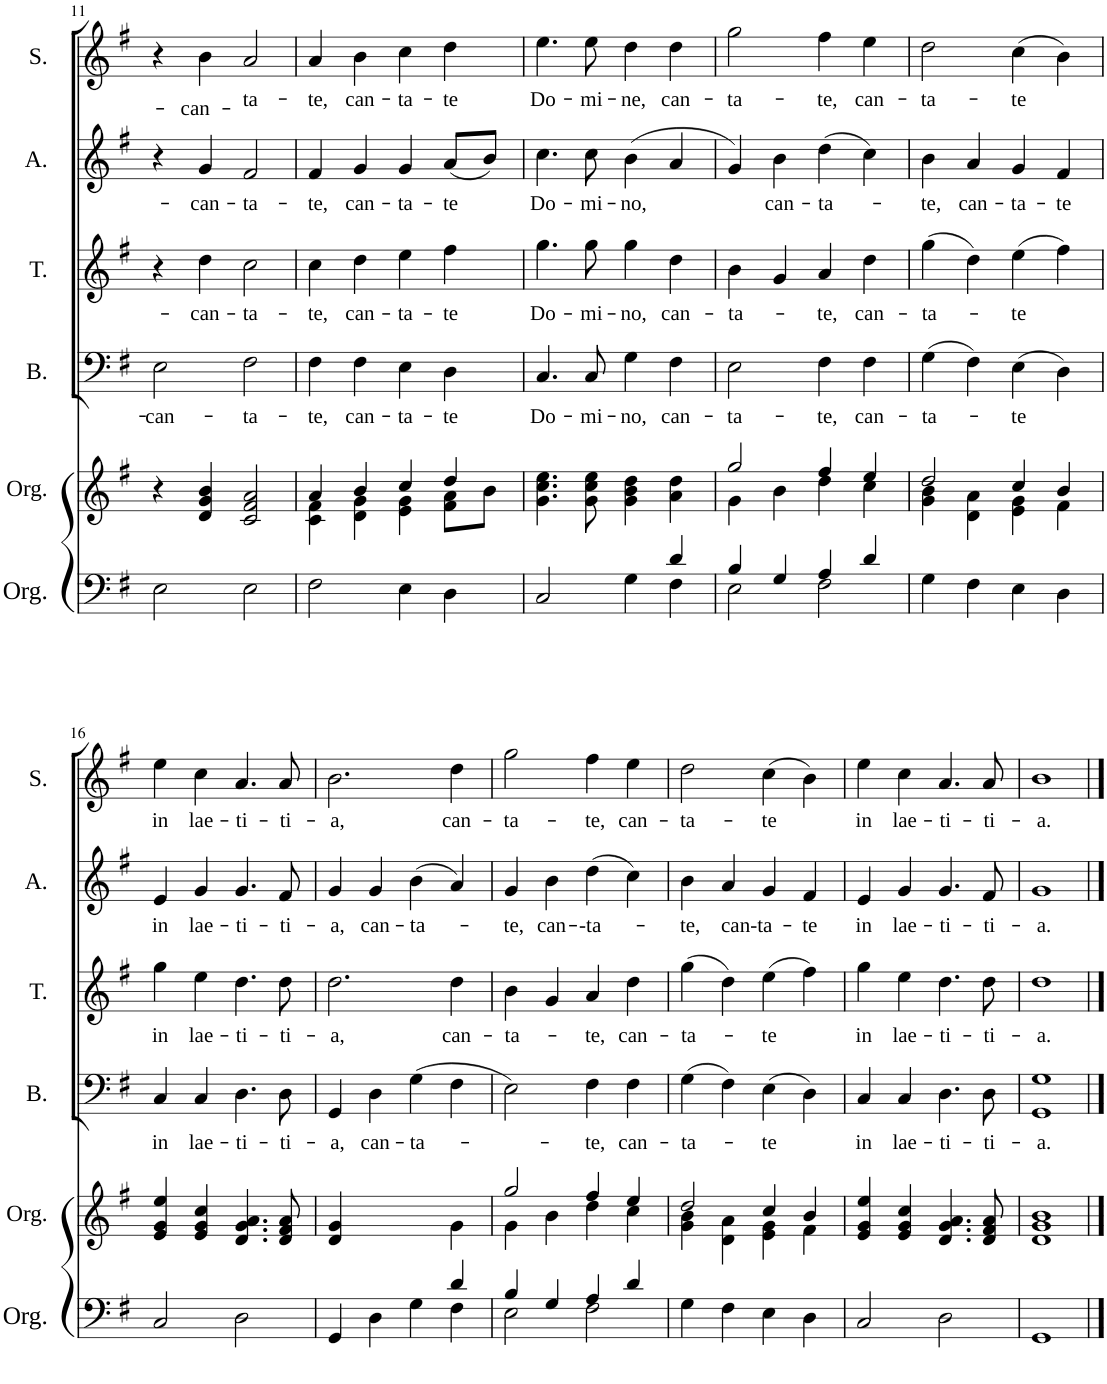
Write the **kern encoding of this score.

**kern	**kern	**kern	**text	**kern	**text	**kern	**text	**kern	**text
*part6	*part5	*part4	*part4	*part3	*part3	*part2	*part2	*part1	*part1
*staff6	*staff5	*staff4	*staff4	*staff3	*staff3	*staff2	*staff2	*staff1	*staff1
*I"Org.	*I"Organo	*I"Basso	*	*I"Tenor	*	*I"Alto	*	*I"Soprano	*
*I'Org.	*I'Org.	*I'B.	*	*I'T.	*	*I'A.	*	*I'S.	*
!!LO:PB:g=z
*clefF4	*clefG2	*clefF4	*	*clefG2	*	*clefG2	*	*clefG2	*
*k[f#]	*k[f#]	*k[f#]	*	*k[f#]	*	*k[f#]	*	*k[f#]	*
*M4/4	*M4/4	*M4/4	*	*M4/4	*	*M4/4	*	*M4/4	*
*met(c)	*met(c)	*met(c)	*	*met(c)	*	*met(c)	*	*met(c)	*
=11	=11	=11	=11	=11	=11	=11	=11	=11	=11
!	!	!	!LO:LY:b	!	!	!	!	!	!
2E\	4r	2E\	-can-	4r	.	4r	.	4r	.
!	!	!	!	!	!LO:LY:b	!	!LO:LY:b	!	!LO:LY:b
.	4d/ 4g/ 4b/	.	.	4dd\	-can-	4g/	-can-	4b\	-can-
!	!	!	!LO:LY:b	!	!LO:LY:b	!	!LO:LY:b	!	!LO:LY:b
2E\	2c/ 2f#/ 2a/	2F#\	-ta-	2cc\	-ta-	2f#/	-ta-	2a/	-ta-
=12	=12	=12	=12	=12	=12	=12	=12	=12	=12
*	*^	*	*	*	*	*	*	*	*
!	!	!	!	!LO:LY:b	!	!LO:LY:b	!	!LO:LY:b	!	!LO:LY:b
2F#\	4a/	4c\ 4f#\	4F#\	-te,	4cc\	-te,	4f#/	-te,	4a/	-te,
!	!	!	!	!LO:LY:b	!	!LO:LY:b	!	!LO:LY:b	!	!LO:LY:b
.	4b/	4d\ 4g\	4F#\	can-	4dd\	can-	4g/	can-	4b\	can-
!	!	!	!	!LO:LY:b	!	!LO:LY:b	!	!LO:LY:b	!	!LO:LY:b
4E\	4cc/	4e\ 4g\	4E\	-ta-	4ee\	-ta-	4g/	-ta-	4cc\	-ta-
!	!	!	!	!LO:LY:b	!	!LO:LY:b	!	!LO:LY:b	!	!LO:LY:b
4D\	4dd/	8f#\ 8a\L	4D\	-te	4ff#\	-te	(8a/L	-te	4dd\	-te
.	.	8b\J	.	.	.	.	8b/J)	.	.	.
=13	=13	=13	=13	=13	=13	=13	=13	=13	=13	=13
*^	*	*	*	*	*	*	*	*	*	*
!	!	!	!	!	!LO:LY:b	!	!LO:LY:b	!	!LO:LY:b	!	!LO:LY:b
*	*	*v	*v	*	*	*	*	*	*	*	*
2C/	2ryy	4.g\ 4.cc\ 4.ee\	4.C/	Do-	4.gg\	Do-	4.cc\	Do-	4.ee\	Do-
!	!	!	!	!LO:LY:b	!	!LO:LY:b	!	!LO:LY:b	!	!LO:LY:b
.	.	8g\ 8cc\ 8ee\	8C/	-mi-	8gg\	-mi-	8cc\	-mi-	8ee\	-mi-
!	!	!	!	!LO:LY:b	!	!LO:LY:b	!	!LO:LY:b	!	!LO:LY:b
4ryy	4G\	4g\ 4b\ 4dd\	4G\	-no,	4gg\	-no,	(4b\	-no,	4dd\	-ne,
!	!	!	!	!LO:LY:b	!	!LO:LY:b	!	!	!	!LO:LY:b
4d/	4F#\	4a\ 4dd\	4F#\	can-	4dd\	can-	4a/	.	4dd\	can-
=14	=14	=14	=14	=14	=14	=14	=14	=14	=14	=14
*	*	*^	*	*	*	*	*	*	*	*
!	!	!	!	!	!LO:LY:b	!	!LO:LY:b	!	!	!	!LO:LY:b
4B/	2E\	2gg/	4g\	2E\	-ta-	4b\	-ta-	4g/)	.	2gg\	-ta-
!	!	!	!	!	!	!	!	!	!LO:LY:b	!	!
4G/	.	.	4b\	.	.	4g/	.	4b\	can-	.	.
!	!	!	!	!	!LO:LY:b	!	!LO:LY:b	!	!LO:LY:b	!	!LO:LY:b
4A/	2F#\	4ff#/	4dd\	4F#\	-te,	4a/	-te,	(4dd\	-ta-	4ff#\	-te,
!	!	!	!	!	!LO:LY:b	!	!LO:LY:b	!	!	!	!LO:LY:b
4d/	.	4ee/	4cc\	4F#\	can-	4dd\	can-	4cc\)	.	4ee\	can-
*v	*v	*	*	*	*	*	*	*	*	*	*
=15	=15	=15	=15	=15	=15	=15	=15	=15	=15	=15
!	!	!	!	!LO:LY:b	!	!LO:LY:b	!	!LO:LY:b	!	!LO:LY:b
4G\	2dd/	4g\ 4b\	(4G\	-ta-	(4gg\	-ta-	4b\	-te,	2dd\	-ta-
!	!	!	!	!	!	!	!	!LO:LY:b	!	!
4F#\	.	4d\ 4a\	4F#\)	.	4dd\)	.	4a/	can-	.	.
!	!	!	!	!LO:LY:b	!	!LO:LY:b	!	!LO:LY:b	!	!LO:LY:b
4E\	4cc/	4e\ 4g\	(4E\	-te	(4ee\	-te	4g/	-ta-	(4cc\	-te
!	!	!	!	!	!	!	!	!LO:LY:b	!	!
4D\	4b/	4f#\	4D\)	.	4ff#\)	.	4f#/	-te	4b\)	.
!!LO:LB:g=z
=16	=16	=16	=16	=16	=16	=16	=16	=16	=16	=16
!	!	!	!	!LO:LY:b	!	!LO:LY:b	!	!LO:LY:b	!	!LO:LY:b
*	*v	*v	*	*	*	*	*	*	*	*
2C/	4e/ 4g/ 4ee/	4C/	in	4gg\	in	4e/	in	4ee\	in
!	!	!	!LO:LY:b	!	!LO:LY:b	!	!LO:LY:b	!	!LO:LY:b
.	4e/ 4g/ 4cc/	4C/	lae-	4ee\	lae-	4g/	lae-	4cc\	lae-
!	!	!	!LO:LY:b	!	!LO:LY:b	!	!LO:LY:b	!	!LO:LY:b
2D\	4.d/ 4.g/ 4.a/	4.D\	-ti-	4.dd\	-ti-	4.g/	-ti-	4.a/	-ti-
!	!	!	!LO:LY:b	!	!LO:LY:b	!	!LO:LY:b	!	!LO:LY:b
.	8d/ 8f#/ 8a/	8D\	-ti-	8dd\	-ti-	8f#/	-ti-	8a/	-ti-
=17	=17	=17	=17	=17	=17	=17	=17	=17	=17
*^	*^	*	*	*	*	*	*	*	*
!	!	!	!	!	!LO:LY:b	!	!LO:LY:b	!	!LO:LY:b	!	!LO:LY:b
4GG/	4ryy	4d/ 4g/	2.ryy	4GG/	-a,	2.dd\	-a,	4g/	-a,	2.b\	-a,
!	!	!	!	!	!LO:LY:b	!	!	!	!LO:LY:b	!	!
2ryy	4D\	2.ryy	.	4D\	can-	.	.	4g/	can-	.	.
!	!	!	!	!	!LO:LY:b	!	!	!	!LO:LY:b	!	!
.	4G\	.	.	(4G\	-ta-	.	.	(4b\	-ta-	.	.
!	!	!	!	!	!	!	!LO:LY:b	!	!	!	!LO:LY:b
4d/	4F#\	.	4g\	4F#\	.	4dd\	can-	4a/)	.	4dd\	can-
=18	=18	=18	=18	=18	=18	=18	=18	=18	=18	=18	=18
!	!	!	!	!	!	!	!LO:LY:b	!	!LO:LY:b	!	!LO:LY:b
4B/	2E\	2gg/	4g\	2E\)	.	4b\	-ta-	4g/	-te,	2gg\	-ta-
!	!	!	!	!	!	!	!	!	!LO:LY:b	!	!
4G/	.	.	4b\	.	.	4g/	.	4b\	can-	.	.
!	!	!	!	!	!LO:LY:b	!	!LO:LY:b	!	!LO:LY:b	!	!LO:LY:b
4A/	2F#\	4ff#/	4dd\	4F#\	-te,	4a/	-te,	(4dd\	--ta-	4ff#\	-te,
!	!	!	!	!	!LO:LY:b	!	!LO:LY:b	!	!	!	!LO:LY:b
4d/	.	4ee/	4cc\	4F#\	can-	4dd\	can-	4cc\)	.	4ee\	can-
*v	*v	*	*	*	*	*	*	*	*	*	*
=19	=19	=19	=19	=19	=19	=19	=19	=19	=19	=19
!	!	!	!	!LO:LY:b	!	!LO:LY:b	!	!LO:LY:b	!	!LO:LY:b
4G\	2dd/	4g\ 4b\	(4G\	-ta-	(4gg\	-ta-	4b\	-te,	2dd\	-ta-
!	!	!	!	!	!	!	!	!LO:LY:b	!	!
4F#\	.	4d\ 4a\	4F#\)	.	4dd\)	.	4a/	can-ta-	.	.
!	!	!	!	!LO:LY:b	!	!LO:LY:b	!	!	!	!LO:LY:b
4E\	4cc/	4e\ 4g\	(4E\	-te	(4ee\	-te	4g/	.	(4cc\	-te
!	!	!	!	!	!	!	!	!LO:LY:b	!	!
4D\	4b/	4f#\	4D\)	.	4ff#\)	.	4f#/	-te	4b\)	.
=20	=20	=20	=20	=20	=20	=20	=20	=20	=20	=20
!	!	!	!	!LO:LY:b	!	!LO:LY:b	!	!LO:LY:b	!	!LO:LY:b
*	*v	*v	*	*	*	*	*	*	*	*
2C/	4e/ 4g/ 4ee/	4C/	in	4gg\	in	4e/	in	4ee\	in
!	!	!	!LO:LY:b	!	!LO:LY:b	!	!LO:LY:b	!	!LO:LY:b
.	4e/ 4g/ 4cc/	4C/	lae-	4ee\	lae-	4g/	lae-	4cc\	lae-
!	!	!	!LO:LY:b	!	!LO:LY:b	!	!LO:LY:b	!	!LO:LY:b
2D\	4.d/ 4.g/ 4.a/	4.D\	-ti-	4.dd\	-ti-	4.g/	-ti-	4.a/	-ti-
!	!	!	!LO:LY:b	!	!LO:LY:b	!	!LO:LY:b	!	!LO:LY:b
.	8d/ 8f#/ 8a/	8D\	-ti-	8dd\	-ti-	8f#/	-ti-	8a/	-ti-
=21	=21	=21	=21	=21	=21	=21	=21	=21	=21
!	!	!	!LO:LY:b	!	!LO:LY:b	!	!LO:LY:b	!	!LO:LY:b
1GG	1d 1g 1b	1GG 1G	-a.	1dd	-a.	1g	-a.	1b	-a.
==	==	==	==	==	==	==	==	==	==
*-	*-	*-	*-	*-	*-	*-	*-	*-	*-
